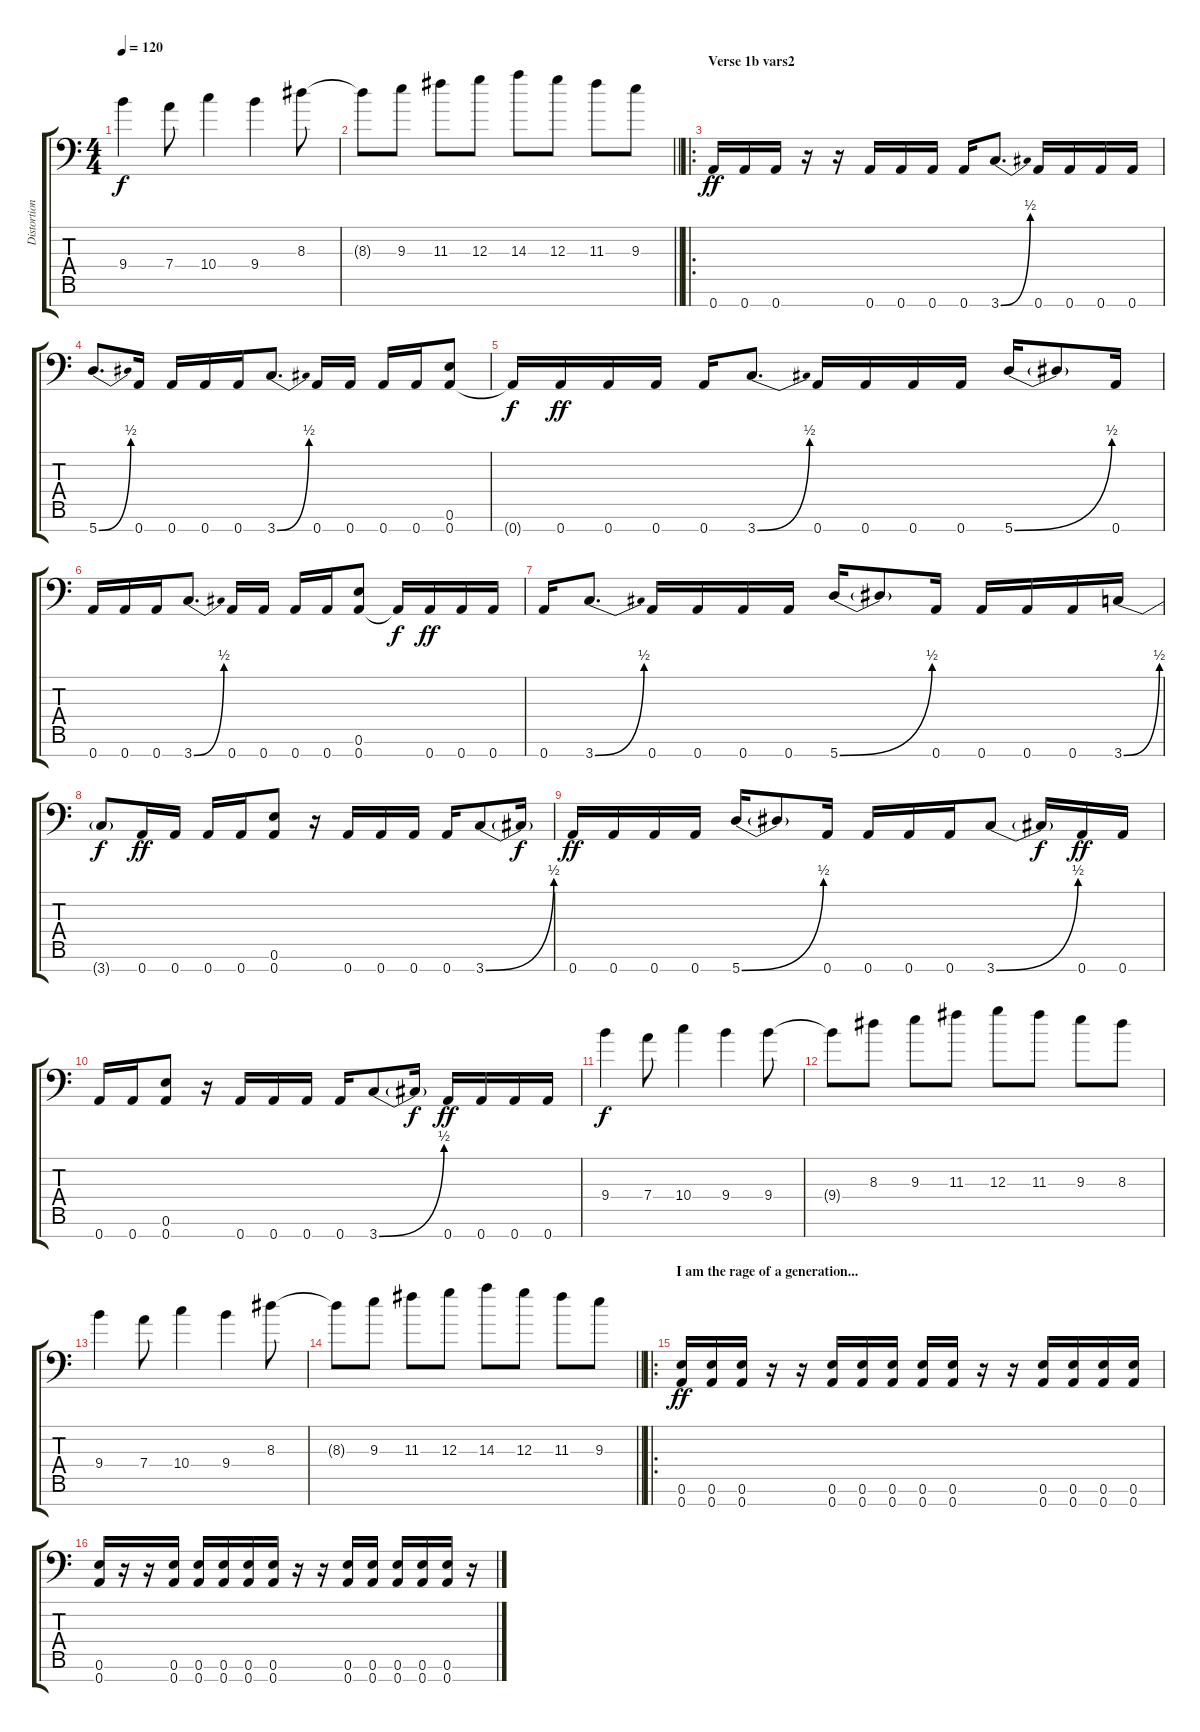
\track ("Distortion I" "Distortion") {instrument distortionguitar}
\staff {score tabs}
\tuning (E4 B3 G3 D3 A2 E2 A1) {hide}
\ts (4 4)
\tempo 120
\clef f4
\ks c
9.4.4{dy f} 7.4.8 10.4.4 9.4.4 8.3.8 |
\barLineRight lightlight
8.3{t}.8 9.3.8 11.3.8 12.3.8 14.3.8 12.3.8 11.3.8 9.3.8 |
\ro
\section ("" "Verse 1b vars2")
0.7.16{dy ff} 0.7.16 0.7.16 r.16 r.16 0.7.16 0.7.16 0.7.16 0.7.16 3.7{be (bend 0 0 60 2)}.8{d} 0.7.16 0.7.16 0.7.16 0.7.16 |
5.7{be (bend 0 0 60 2)}.8{d} 0.7.16 0.7.16 0.7.16 0.7.16 3.7{be (bend 0 0 60 2)}.8{d} 0.7.16 0.7.16 0.7.16 0.7.16 (0.6 0.7).8 |
0.7{t}.16{dy f} 0.7.16{dy ff} 0.7.16 0.7.16 0.7.16 3.7{be (bend 0 0 60 2)}.8{d} 0.7.16 0.7.16 0.7.16 0.7.16 5.7{be (bend 0 0 60 2)}.16 5.7{t}.8 0.7.16 |
0.7.16 0.7.16 0.7.16 3.7{be (bend 0 0 60 2)}.8{d} 0.7.16 0.7.16 0.7.16 0.7.16 (0.6 0.7).8 0.7{t}.16{dy f} 0.7.16{dy ff} 0.7.16 0.7.16 |
0.7.16 3.7{be (bend 0 0 60 2)}.8{d} 0.7.16 0.7.16 0.7.16 0.7.16 5.7{be (bend 0 0 60 2)}.16 5.7{t}.8 0.7.16 0.7.16 0.7.16 0.7.16 3.7{be (bend 0 0 60 2)}.16 |
3.7{t}.8{dy f} 0.7.16{dy ff} 0.7.16 0.7.16 0.7.16 (0.6 0.7).8 r.16 0.7.16 0.7.16 0.7.16 0.7.16 3.7{be (bend 0 0 60 2)}.8 3.7{t}.16{dy f} |
0.7.16{dy ff} 0.7.16 0.7.16 0.7.16 5.7{be (bend 0 0 60 2)}.16 5.7{t}.8 0.7.16 0.7.16 0.7.16 0.7.16 3.7{be (bend 0 0 60 2)}.8 3.7{t}.16{dy f} 0.7.16{dy ff} 0.7.16 |
0.7.16 0.7.16 (0.6 0.7).8 r.16 0.7.16 0.7.16 0.7.16 0.7.16 3.7{be (bend 0 0 60 2)}.8 3.7{t}.16{dy f} 0.7.16{dy ff} 0.7.16 0.7.16 0.7.16 |
9.4.4{dy f} 7.4.8 10.4.4 9.4.4 9.4.8 |
9.4{t}.8 8.3.8 9.3.8 11.3.8 12.3.8 11.3.8 9.3.8 8.3.8 |
9.4.4 7.4.8 10.4.4 9.4.4 8.3.8 |
\barLineRight lightlight
8.3{t}.8 9.3.8 11.3.8 12.3.8 14.3.8 12.3.8 11.3.8 9.3.8 |
\ro
\section ("" "I am the rage of a generation...")
(0.6 0.7).16{dy ff} (0.6 0.7).16 (0.6 0.7).16 r.16 r.16 (0.6 0.7).16 (0.6 0.7).16 (0.6 0.7).16 (0.6 0.7).16 (0.6 0.7).16 r.16 r.16 (0.6 0.7).16 (0.6 0.7).16 (0.6 0.7).16 (0.6 0.7).16 |
(0.6 0.7).16 r.16 r.16 (0.6 0.7).16 (0.6 0.7).16 (0.6 0.7).16 (0.6 0.7).16 (0.6 0.7).16 r.16 r.16 (0.6 0.7).16 (0.6 0.7).16 (0.6 0.7).16 (0.6 0.7).16 (0.6 0.7).16 r.16
